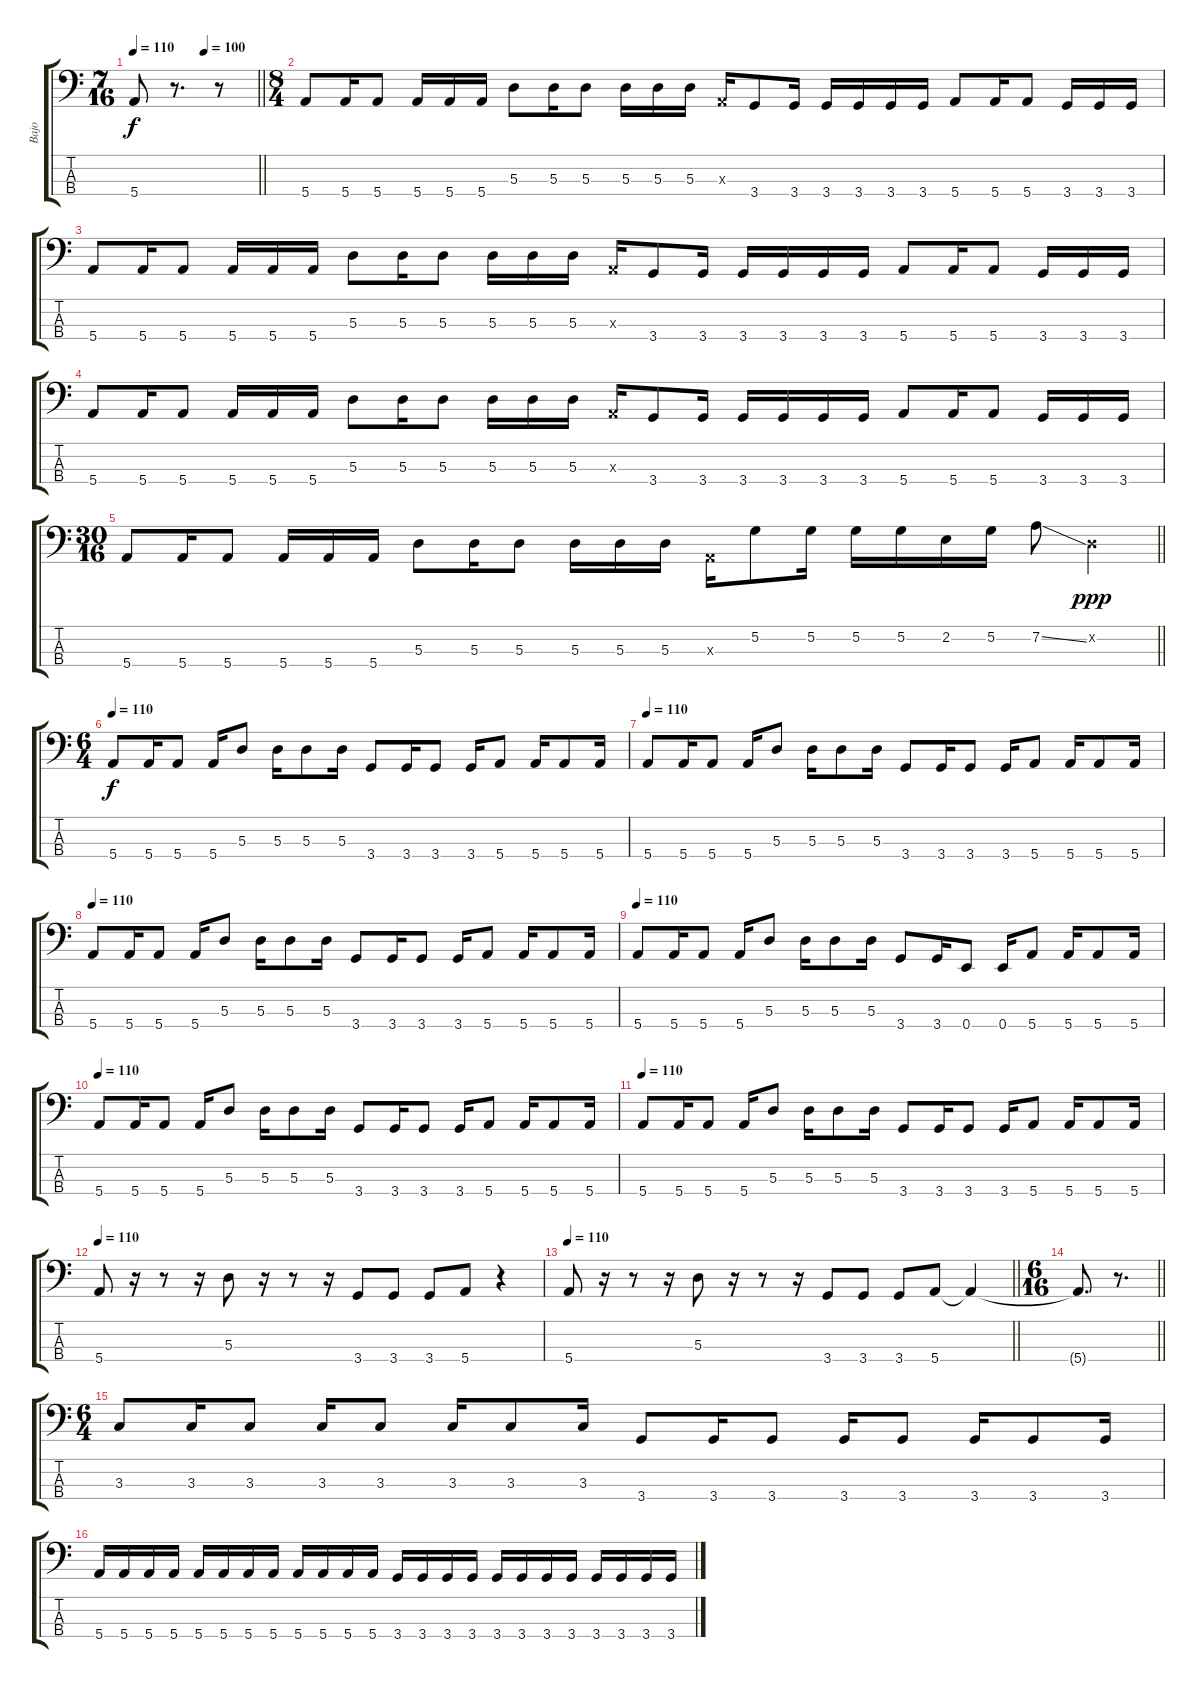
\track ("Bajo" "Bajo") {instrument electricbassfinger}
\staff {score tabs}
\tuning (G2 D2 A1 E1) {hide}
\ts (7 16)
\tempo 110
\tempo (100 0.5714285714285714)
\clef f4
\barLineRight lightlight
\ks c
5.4.8{dy f} r.8{d} r.8 |
\ts (8 4)
5.4.8{volume 16} 5.4.16 5.4.8 5.4.16 5.4.16 5.4.16 5.3.8 5.3.16 5.3.8 5.3.16 5.3.16 5.3.16 0.3{x}.16 3.4.8 3.4.16 3.4.16 3.4.16 3.4.16 3.4.16 5.4.8 5.4.16 5.4.8 3.4.16 3.4.16 3.4.16 |
5.4.8{volume 16} 5.4.16 5.4.8 5.4.16 5.4.16 5.4.16 5.3.8 5.3.16 5.3.8 5.3.16 5.3.16 5.3.16 0.3{x}.16 3.4.8 3.4.16 3.4.16 3.4.16 3.4.16 3.4.16 5.4.8 5.4.16 5.4.8 3.4.16 3.4.16 3.4.16 |
5.4.8{volume 16} 5.4.16 5.4.8 5.4.16 5.4.16 5.4.16 5.3.8 5.3.16 5.3.8 5.3.16 5.3.16 5.3.16 0.3{x}.16 3.4.8 3.4.16 3.4.16 3.4.16 3.4.16 3.4.16 5.4.8 5.4.16 5.4.8 3.4.16 3.4.16 3.4.16 |
\ts (30 16)
\barLineRight lightlight
5.4.8{volume 16} 5.4.16 5.4.8 5.4.16 5.4.16 5.4.16 5.3.8 5.3.16 5.3.8 5.3.16 5.3.16 5.3.16 0.3{x}.16 5.2.8 5.2.16 5.2.16 5.2.16 2.2.16 5.2.16 7.2{ss}.8 0.2{x}.4{dy ppp} |
\ts (6 4)
\tempo 110
5.4.8{dy f volume 16} 5.4.16 5.4.8 5.4.16 5.3.8 5.3.16 5.3.8 5.3.16 3.4.8 3.4.16 3.4.8 3.4.16 5.4.8 5.4.16 5.4.8 5.4.16 |
\tempo 105
\tempo 110
5.4.8{volume 16} 5.4.16 5.4.8 5.4.16 5.3.8 5.3.16 5.3.8 5.3.16 3.4.8 3.4.16 3.4.8 3.4.16 5.4.8 5.4.16 5.4.8 5.4.16 |
\tempo 110
5.4.8{volume 16} 5.4.16 5.4.8 5.4.16 5.3.8 5.3.16 5.3.8 5.3.16 3.4.8 3.4.16 3.4.8 3.4.16 5.4.8 5.4.16 5.4.8 5.4.16 |
\tempo 105
\tempo 110
5.4.8{volume 16} 5.4.16 5.4.8 5.4.16 5.3.8 5.3.16 5.3.8 5.3.16 3.4.8 3.4.16 0.4.8 0.4.16 5.4.8 5.4.16 5.4.8 5.4.16 |
\tempo 110
5.4.8{volume 16} 5.4.16 5.4.8 5.4.16 5.3.8 5.3.16 5.3.8 5.3.16 3.4.8 3.4.16 3.4.8 3.4.16 5.4.8 5.4.16 5.4.8 5.4.16 |
\tempo 105
\tempo 110
5.4.8{volume 16} 5.4.16 5.4.8 5.4.16 5.3.8 5.3.16 5.3.8 5.3.16 3.4.8 3.4.16 3.4.8 3.4.16 5.4.8 5.4.16 5.4.8 5.4.16 |
\tempo 110
5.4.8{volume 16} r.16 r.8 r.16 5.3.8 r.16 r.8 r.16 3.4.8 3.4.8 3.4.8 5.4.8 r.4 |
\tempo 110
\barLineRight lightlight
5.4.8{volume 16} r.16 r.8 r.16 5.3.8 r.16 r.8 r.16 3.4.8 3.4.8 3.4.8 5.4.8 5.4{t}.4 |
\ts (6 16)
\barLineRight lightlight
5.4{t}.8{d} r.8{d} |
\ts (6 4)
3.3.8 3.3.16 3.3.8 3.3.16 3.3.8 3.3.16 3.3.8 3.3.16 3.4.8 3.4.16 3.4.8 3.4.16 3.4.8 3.4.16 3.4.8 3.4.16 |
5.4.16 5.4.16 5.4.16 5.4.16 5.4.16 5.4.16 5.4.16 5.4.16 5.4.16 5.4.16 5.4.16 5.4.16 3.4.16 3.4.16 3.4.16 3.4.16 3.4.16 3.4.16 3.4.16 3.4.16 3.4.16 3.4.16 3.4.16 3.4.16
